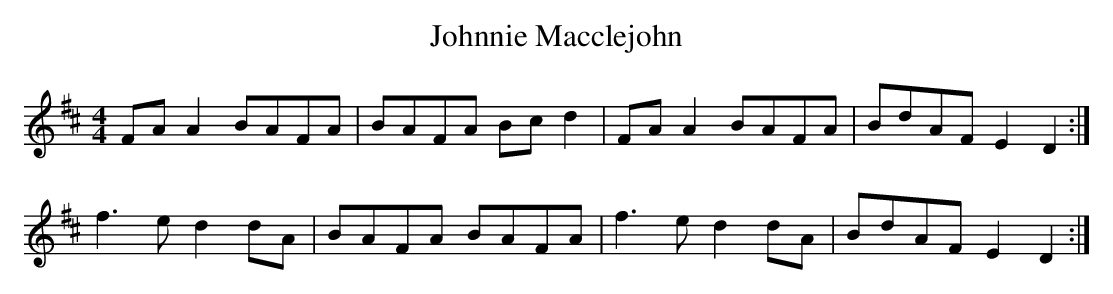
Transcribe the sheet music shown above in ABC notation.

X:1
T: Johnnie Macclejohn
M: 4/4
L: 1/8
K: D
FA A2 BAFA|BAFA Bc d2|FA A2 BAFA|BdAF E2 D2 :|
f3e d2 dA|BAFA BAFA|f3e d2 dA|BdAF E2 D2 :|
